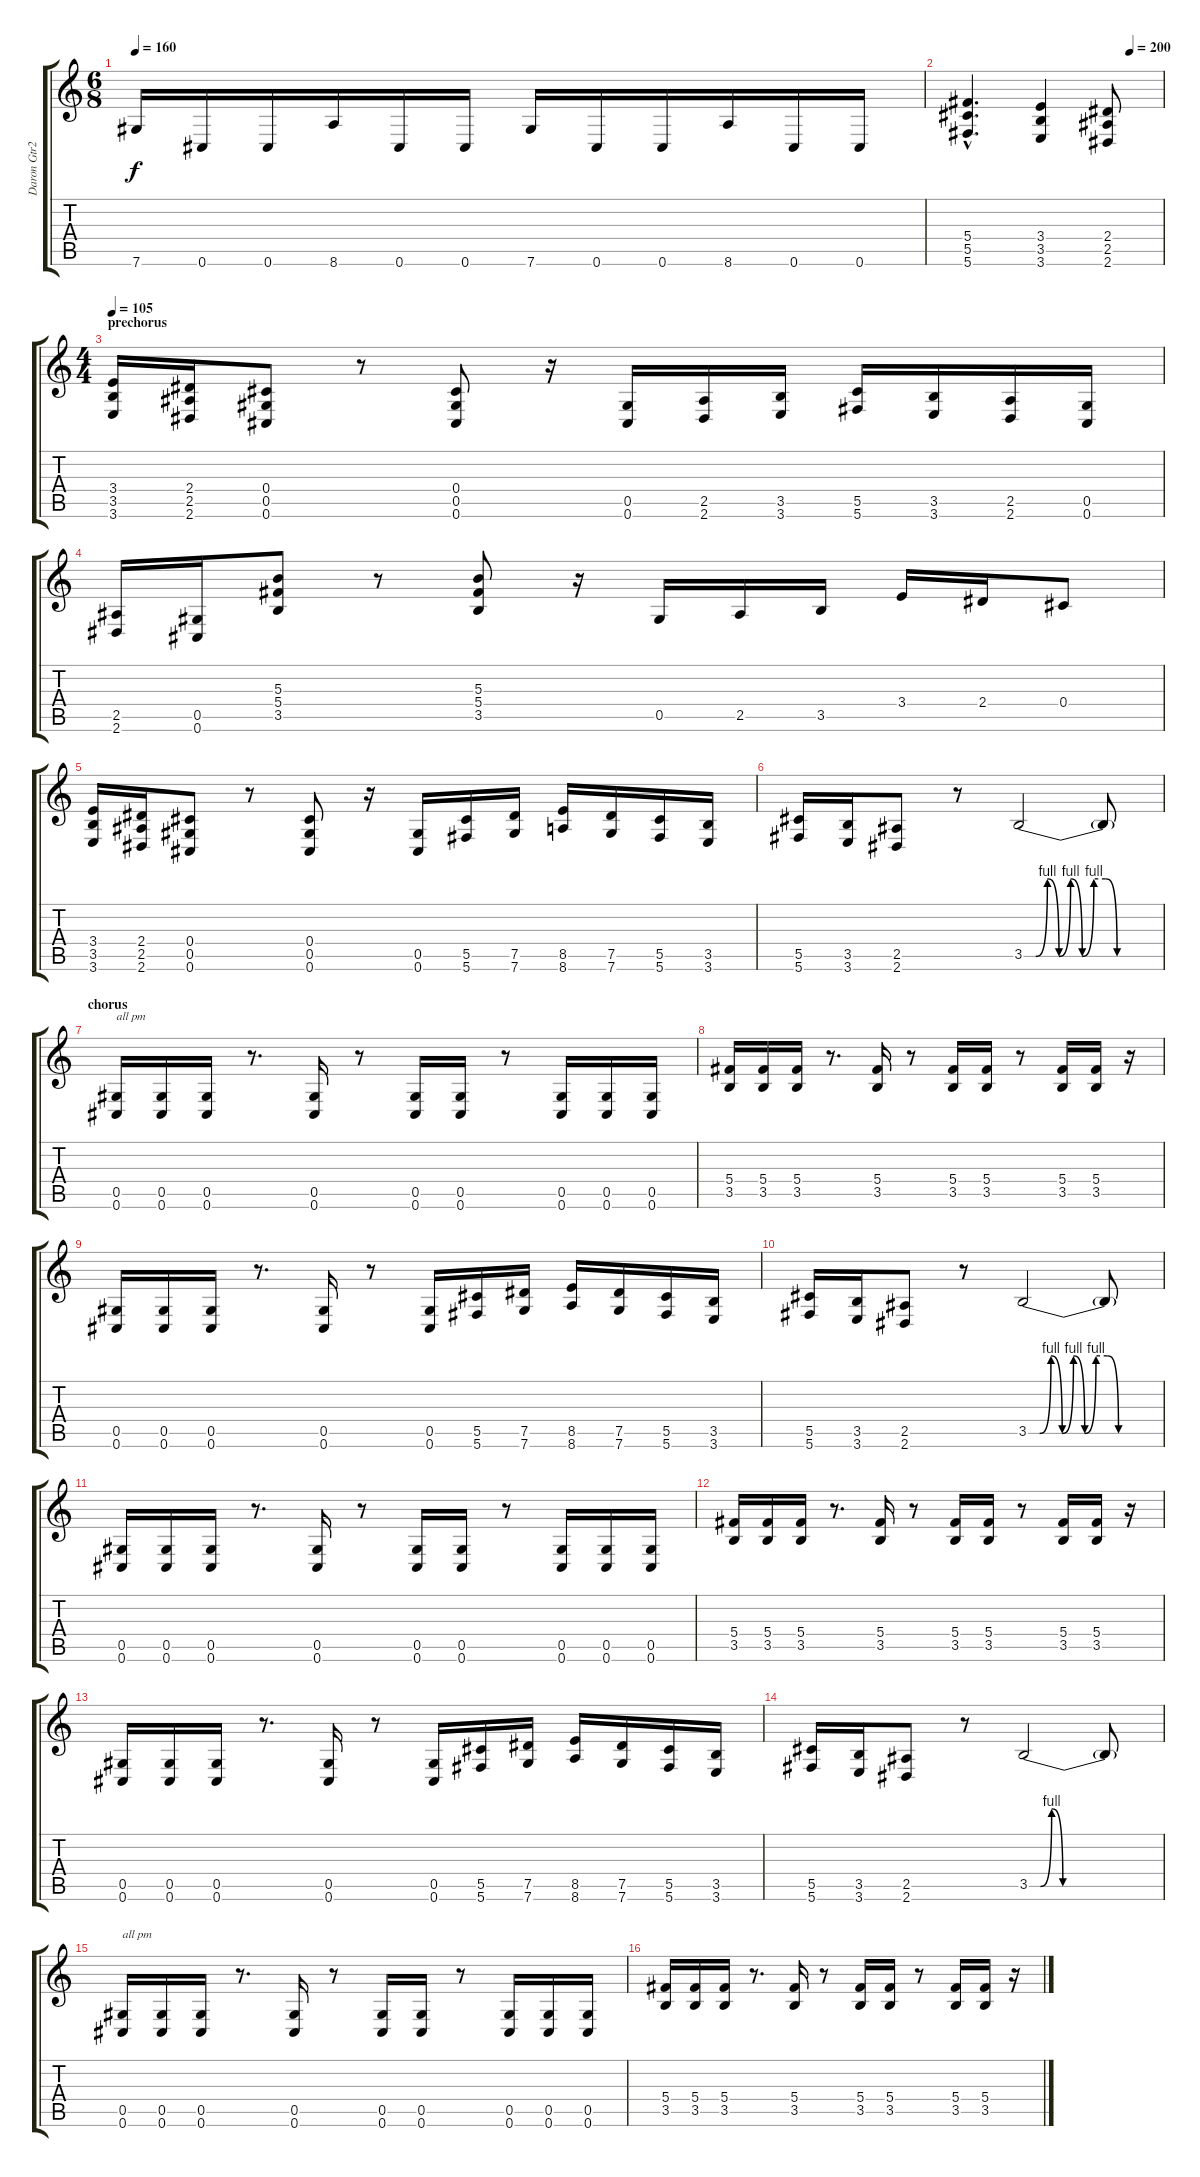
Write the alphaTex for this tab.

\track ("Daron Gtr2" "Daron Gtr2") {instrument overdrivenguitar}
\staff {score tabs}
\tuning (Eb4 Bb3 Gb3 Db3 Ab2 Db2) {hide}
\ts (6 8)
\tempo 160
\clef g2
\ks c
7.6.16{dy f} 0.6.16 0.6.16 8.6.16 0.6.16 0.6.16 7.6.16 0.6.16 0.6.16 8.6.16 0.6.16 0.6.16 |
\tempo (200 0.8333333333333334)
(5.4{hac} 5.5{hac} 5.6{hac}).4{d} (3.4 3.5 3.6).4 (2.4 2.5 2.6).8 |
\ts (4 4)
\section ("" "prechorus")
\tempo 105
(3.4 3.5 3.6).16 (2.4 2.5 2.6).16 (0.4 0.5 0.6).8 r.8 (0.4 0.5 0.6).8 r.16 (0.5 0.6).16 (2.5 2.6).16 (3.5 3.6).16 (5.5 5.6).16 (3.5 3.6).16 (2.5 2.6).16 (0.5 0.6).16 |
(2.5 2.6).16 (0.5 0.6).16 (5.3 5.4 3.5).8 r.8 (5.3 5.4 3.5).8 r.16 0.5.16 2.5.16 3.5.16 3.4.16 2.4.16 0.4.8 |
(3.4 3.5 3.6).16 (2.4 2.5 2.6).16 (0.4 0.5 0.6).8 r.8 (0.4 0.5 0.6).8 r.16 (0.5 0.6).16 (5.5 5.6).16 (7.5 7.6).16 (8.5 8.6).16 (7.5 7.6).16 (5.5 5.6).16 (3.5 3.6).16 |
(5.5 5.6).16 (3.5 3.6).16 (2.5 2.6).8 r.8 3.5{be (custom 0 0 5 0 10 4 15 0 20 4 25 0 30 4 35 4 40 0 60 0)}.2 3.5{t}.8 |
\section ("" "chorus")
(0.5 0.6).16{txt "all pm"} (0.5 0.6).16 (0.5 0.6).16 r.8{d} (0.5 0.6).16 r.8 (0.5 0.6).16 (0.5 0.6).16 r.8 (0.5 0.6).16 (0.5 0.6).16 (0.5 0.6).16 |
(5.4 3.5).16 (5.4 3.5).16 (5.4 3.5).16 r.8{d} (5.4 3.5).16 r.8 (5.4 3.5).16 (5.4 3.5).16 r.8 (5.4 3.5).16 (5.4 3.5).16 r.16 |
(0.5 0.6).16 (0.5 0.6).16 (0.5 0.6).16 r.8{d} (0.5 0.6).16 r.8 (0.5 0.6).16 (5.5 5.6).16 (7.5 7.6).16 (8.5 8.6).16 (7.5 7.6).16 (5.5 5.6).16 (3.5 3.6).16 |
(5.5 5.6).16 (3.5 3.6).16 (2.5 2.6).8 r.8 3.5{be (custom 0 0 5 0 10 4 15 0 20 4 25 0 30 4 35 4 40 0 60 0)}.2 3.5{t}.8 |
(0.5 0.6).16 (0.5 0.6).16 (0.5 0.6).16 r.8{d} (0.5 0.6).16 r.8 (0.5 0.6).16 (0.5 0.6).16 r.8 (0.5 0.6).16 (0.5 0.6).16 (0.5 0.6).16 |
(5.4 3.5).16 (5.4 3.5).16 (5.4 3.5).16 r.8{d} (5.4 3.5).16 r.8 (5.4 3.5).16 (5.4 3.5).16 r.8 (5.4 3.5).16 (5.4 3.5).16 r.16 |
(0.5 0.6).16 (0.5 0.6).16 (0.5 0.6).16 r.8{d} (0.5 0.6).16 r.8 (0.5 0.6).16 (5.5 5.6).16 (7.5 7.6).16 (8.5 8.6).16 (7.5 7.6).16 (5.5 5.6).16 (3.5 3.6).16 |
(5.5 5.6).16 (3.5 3.6).16 (2.5 2.6).8 r.8 3.5{be (custom 0 0 5 0 10 4 15 0 60 0)}.2 3.5{t}.8 |
(0.5 0.6).16{txt "all pm"} (0.5 0.6).16 (0.5 0.6).16 r.8{d} (0.5 0.6).16 r.8 (0.5 0.6).16 (0.5 0.6).16 r.8 (0.5 0.6).16 (0.5 0.6).16 (0.5 0.6).16 |
(5.4 3.5).16 (5.4 3.5).16 (5.4 3.5).16 r.8{d} (5.4 3.5).16 r.8 (5.4 3.5).16 (5.4 3.5).16 r.8 (5.4 3.5).16 (5.4 3.5).16 r.16
